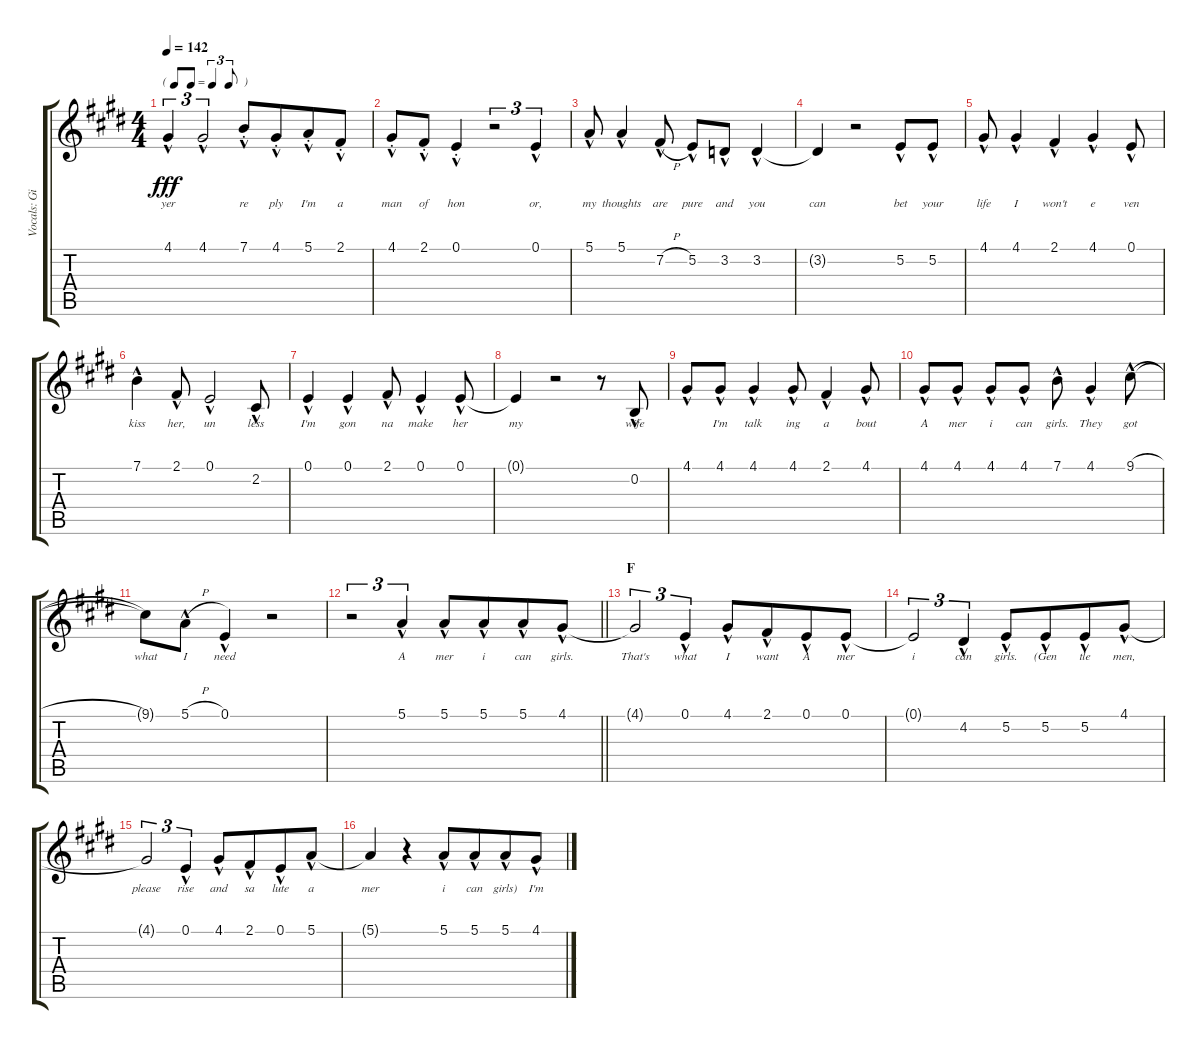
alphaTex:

\track ("Vocals: Gil" "Vocals: Gi") {instrument lead2sawtooth}
\staff {score tabs}
\tuning (E4 B3 G3 D3 A2 E2) {hide}
\ts (4 4)
\tf triplet8th
\tempo 142
\clef g2
\ks e
4.1{hac}.4{tu (3 2) lyrics (0 "yer") lyrics (1 "") lyrics (2 "") lyrics (3 "") lyrics (4 "") dy fff} 4.1{hac}.2{tu (3 2) lyrics (0 "") lyrics (1 "") lyrics (2 "") lyrics (3 "") lyrics (4 "")} 7.1{hac st}.8{lyrics (0 "re") lyrics (1 "") lyrics (2 "") lyrics (3 "") lyrics (4 "")} 4.1{hac st}.8{lyrics (0 "ply") lyrics (1 "") lyrics (2 "") lyrics (3 "") lyrics (4 "") beam merge} 5.1{hac st}.8{lyrics (0 "I'm") lyrics (1 "") lyrics (2 "") lyrics (3 "") lyrics (4 "")} 2.1{hac st}.8{lyrics (0 "a") lyrics (1 "") lyrics (2 "") lyrics (3 "") lyrics (4 "")} |
4.1{hac st}.8{lyrics (0 "man") lyrics (1 "") lyrics (2 "") lyrics (3 "") lyrics (4 "")} 2.1{hac st}.8{lyrics (0 "of") lyrics (1 "") lyrics (2 "") lyrics (3 "") lyrics (4 "")} 0.1{hac st}.4{lyrics (0 "hon") lyrics (1 "") lyrics (2 "") lyrics (3 "") lyrics (4 "")} r.2{tu (3 2)} 0.1{hac}.4{tu (3 2) lyrics (0 "or,") lyrics (1 "") lyrics (2 "") lyrics (3 "") lyrics (4 "")} |
5.1{hac}.8{lyrics (0 "my") lyrics (1 "") lyrics (2 "") lyrics (3 "") lyrics (4 "")} 5.1{hac}.4{lyrics (0 "thoughts") lyrics (1 "") lyrics (2 "") lyrics (3 "") lyrics (4 "")} 7.2{h hac}.8{lyrics (0 "are") lyrics (1 "") lyrics (2 "") lyrics (3 "") lyrics (4 "")} 5.2{hac}.8{lyrics (0 "pure") lyrics (1 "") lyrics (2 "") lyrics (3 "") lyrics (4 "")} 3.2{hac}.8{lyrics (0 "and") lyrics (1 "") lyrics (2 "") lyrics (3 "") lyrics (4 "")} 3.2{hac}.4{lyrics (0 "you") lyrics (1 "") lyrics (2 "") lyrics (3 "") lyrics (4 "")} |
3.2{t}.4{lyrics (0 "can") lyrics (1 "") lyrics (2 "") lyrics (3 "") lyrics (4 "")} r.2 5.2{hac}.8{lyrics (0 "bet") lyrics (1 "") lyrics (2 "") lyrics (3 "") lyrics (4 "")} 5.2{hac}.8{lyrics (0 "your") lyrics (1 "") lyrics (2 "") lyrics (3 "") lyrics (4 "")} |
4.1{hac}.8{lyrics (0 "life") lyrics (1 "") lyrics (2 "") lyrics (3 "") lyrics (4 "")} 4.1{hac}.4{lyrics (0 "I") lyrics (1 "") lyrics (2 "") lyrics (3 "") lyrics (4 "")} 2.1{hac}.4{lyrics (0 "won't") lyrics (1 "") lyrics (2 "") lyrics (3 "") lyrics (4 "")} 4.1{hac}.4{lyrics (0 "e") lyrics (1 "") lyrics (2 "") lyrics (3 "") lyrics (4 "")} 0.1{hac}.8{lyrics (0 "ven") lyrics (1 "") lyrics (2 "") lyrics (3 "") lyrics (4 "")} |
7.1{hac}.4{lyrics (0 "kiss") lyrics (1 "") lyrics (2 "") lyrics (3 "") lyrics (4 "")} 2.1{hac}.8{lyrics (0 "her,") lyrics (1 "") lyrics (2 "") lyrics (3 "") lyrics (4 "")} 0.1{hac}.2{lyrics (0 "un") lyrics (1 "") lyrics (2 "") lyrics (3 "") lyrics (4 "")} 2.2{hac}.8{lyrics (0 "less") lyrics (1 "") lyrics (2 "") lyrics (3 "") lyrics (4 "")} |
0.1{hac}.4{lyrics (0 "I'm") lyrics (1 "") lyrics (2 "") lyrics (3 "") lyrics (4 "")} 0.1{hac}.4{lyrics (0 "gon") lyrics (1 "") lyrics (2 "") lyrics (3 "") lyrics (4 "")} 2.1{hac}.8{lyrics (0 "na") lyrics (1 "") lyrics (2 "") lyrics (3 "") lyrics (4 "")} 0.1{hac}.4{lyrics (0 "make") lyrics (1 "") lyrics (2 "") lyrics (3 "") lyrics (4 "")} 0.1{hac}.8{lyrics (0 "her") lyrics (1 "") lyrics (2 "") lyrics (3 "") lyrics (4 "")} |
0.1{t}.4{lyrics (0 "my") lyrics (1 "") lyrics (2 "") lyrics (3 "") lyrics (4 "")} r.2 r.8 0.2{hac}.8{lyrics (0 "wife") lyrics (1 "") lyrics (2 "") lyrics (3 "") lyrics (4 "")} |
4.1{hac}.8{lyrics (0 "") lyrics (1 "") lyrics (2 "") lyrics (3 "") lyrics (4 "")} 4.1{hac}.8{lyrics (0 "I'm") lyrics (1 "") lyrics (2 "") lyrics (3 "") lyrics (4 "")} 4.1{hac}.4{lyrics (0 "talk") lyrics (1 "") lyrics (2 "") lyrics (3 "") lyrics (4 "")} 4.1{hac}.8{lyrics (0 "ing") lyrics (1 "") lyrics (2 "") lyrics (3 "") lyrics (4 "")} 2.1{hac}.4{lyrics (0 "a") lyrics (1 "") lyrics (2 "") lyrics (3 "") lyrics (4 "")} 4.1{hac}.8{lyrics (0 "bout") lyrics (1 "") lyrics (2 "") lyrics (3 "") lyrics (4 "")} |
4.1{hac}.8{lyrics (0 "A") lyrics (1 "") lyrics (2 "") lyrics (3 "") lyrics (4 "")} 4.1{hac}.8{lyrics (0 "mer") lyrics (1 "") lyrics (2 "") lyrics (3 "") lyrics (4 "")} 4.1{hac}.8{lyrics (0 "i") lyrics (1 "") lyrics (2 "") lyrics (3 "") lyrics (4 "")} 4.1{hac}.8{lyrics (0 "can") lyrics (1 "") lyrics (2 "") lyrics (3 "") lyrics (4 "")} 7.1{hac}.8{lyrics (0 "girls.") lyrics (1 "") lyrics (2 "") lyrics (3 "") lyrics (4 "")} 4.1{hac}.4{lyrics (0 "They") lyrics (1 "") lyrics (2 "") lyrics (3 "") lyrics (4 "")} 9.1{h hac}.8{lyrics (0 "got") lyrics (1 "") lyrics (2 "") lyrics (3 "") lyrics (4 "")} |
9.1{t}.8{lyrics (0 "what") lyrics (1 "") lyrics (2 "") lyrics (3 "") lyrics (4 "")} 5.1{h hac}.8{lyrics (0 "I") lyrics (1 "") lyrics (2 "") lyrics (3 "") lyrics (4 "")} 0.1{hac}.4{lyrics (0 "need") lyrics (1 "") lyrics (2 "") lyrics (3 "") lyrics (4 "")} r.2 |
\barLineRight lightlight
r.2{tu (3 2)} 5.1{hac}.4{tu (3 2) lyrics (0 "A") lyrics (1 "") lyrics (2 "") lyrics (3 "") lyrics (4 "")} 5.1{hac}.8{lyrics (0 "mer") lyrics (1 "") lyrics (2 "") lyrics (3 "") lyrics (4 "")} 5.1{hac}.8{lyrics (0 "i") lyrics (1 "") lyrics (2 "") lyrics (3 "") lyrics (4 "") beam merge} 5.1{hac}.8{lyrics (0 "can") lyrics (1 "") lyrics (2 "") lyrics (3 "") lyrics (4 "")} 4.1{hac}.8{lyrics (0 "girls.") lyrics (1 "") lyrics (2 "") lyrics (3 "") lyrics (4 "")} |
\section ("" "F")
4.1{t}.2{tu (3 2) lyrics (0 "That's") lyrics (1 "") lyrics (2 "") lyrics (3 "") lyrics (4 "")} 0.1{hac}.4{tu (3 2) lyrics (0 "what") lyrics (1 "") lyrics (2 "") lyrics (3 "") lyrics (4 "")} 4.1{hac}.8{lyrics (0 "I") lyrics (1 "") lyrics (2 "") lyrics (3 "") lyrics (4 "")} 2.1{hac}.8{lyrics (0 "want") lyrics (1 "") lyrics (2 "") lyrics (3 "") lyrics (4 "") beam merge} 0.1{hac}.8{lyrics (0 "A") lyrics (1 "") lyrics (2 "") lyrics (3 "") lyrics (4 "")} 0.1{hac}.8{lyrics (0 "mer") lyrics (1 "") lyrics (2 "") lyrics (3 "") lyrics (4 "")} |
0.1{t}.2{tu (3 2) lyrics (0 "i") lyrics (1 "") lyrics (2 "") lyrics (3 "") lyrics (4 "")} 4.2{hac}.4{tu (3 2) lyrics (0 "can") lyrics (1 "") lyrics (2 "") lyrics (3 "") lyrics (4 "") beam split} 5.2{hac}.8{lyrics (0 "girls.") lyrics (1 "") lyrics (2 "") lyrics (3 "") lyrics (4 "")} 5.2{hac}.8{lyrics (0 "(Gen") lyrics (1 "") lyrics (2 "") lyrics (3 "") lyrics (4 "") beam merge} 5.2{hac}.8{lyrics (0 "tle") lyrics (1 "") lyrics (2 "") lyrics (3 "") lyrics (4 "")} 4.1{hac}.8{lyrics (0 "men,") lyrics (1 "") lyrics (2 "") lyrics (3 "") lyrics (4 "")} |
4.1{t}.2{tu (3 2) lyrics (0 "please") lyrics (1 "") lyrics (2 "") lyrics (3 "") lyrics (4 "")} 0.1{hac}.4{tu (3 2) lyrics (0 "rise") lyrics (1 "") lyrics (2 "") lyrics (3 "") lyrics (4 "")} 4.1{hac}.8{lyrics (0 "and") lyrics (1 "") lyrics (2 "") lyrics (3 "") lyrics (4 "")} 2.1{hac}.8{lyrics (0 "sa") lyrics (1 "") lyrics (2 "") lyrics (3 "") lyrics (4 "") beam merge} 0.1{hac}.8{lyrics (0 "lute") lyrics (1 "") lyrics (2 "") lyrics (3 "") lyrics (4 "")} 5.1{hac}.8{lyrics (0 "a") lyrics (1 "") lyrics (2 "") lyrics (3 "") lyrics (4 "")} |
5.1{t}.4{lyrics (0 "mer") lyrics (1 "") lyrics (2 "") lyrics (3 "") lyrics (4 "")} r.4 5.1{hac}.8{lyrics (0 "i") lyrics (1 "") lyrics (2 "") lyrics (3 "") lyrics (4 "")} 5.1{hac}.8{lyrics (0 "can") lyrics (1 "") lyrics (2 "") lyrics (3 "") lyrics (4 "") beam merge} 5.1{hac}.8{lyrics (0 "girls)") lyrics (1 "") lyrics (2 "") lyrics (3 "") lyrics (4 "")} 4.1{hac}.8{lyrics (0 "I'm") lyrics (1 "") lyrics (2 "") lyrics (3 "") lyrics (4 "")}
